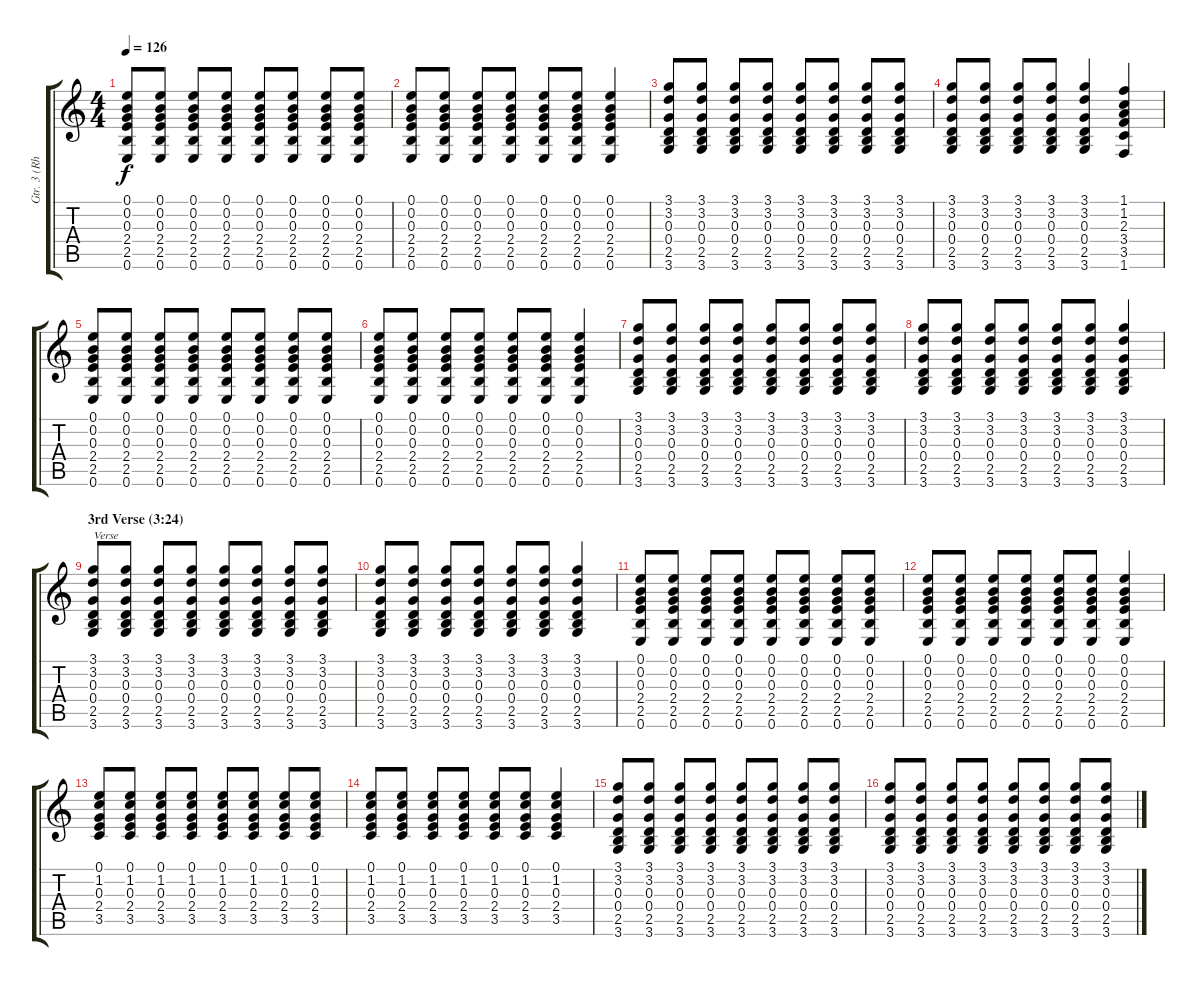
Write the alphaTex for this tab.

\track ("Gtr. 3 (Rhythm)" "Gtr. 3 (Rh") {instrument acousticguitarsteel}
\staff {score tabs}
\tuning (E4 B3 G3 D3 A2 E2) {hide}
\ts (4 4)
\tempo 126
\clef g2
\ks c
(0.1 0.2 0.3 2.4 2.5 0.6).8{dy f} (0.1 0.2 0.3 2.4 2.5 0.6).8 (0.1 0.2 0.3 2.4 2.5 0.6).8 (0.1 0.2 0.3 2.4 2.5 0.6).8 (0.1 0.2 0.3 2.4 2.5 0.6).8 (0.1 0.2 0.3 2.4 2.5 0.6).8 (0.1 0.2 0.3 2.4 2.5 0.6).8 (0.1 0.2 0.3 2.4 2.5 0.6).8 |
(0.1 0.2 0.3 2.4 2.5 0.6).8 (0.1 0.2 0.3 2.4 2.5 0.6).8 (0.1 0.2 0.3 2.4 2.5 0.6).8 (0.1 0.2 0.3 2.4 2.5 0.6).8 (0.1 0.2 0.3 2.4 2.5 0.6).8 (0.1 0.2 0.3 2.4 2.5 0.6).8 (0.1 0.2 0.3 2.4 2.5 0.6).4 |
(3.1 3.2 0.3 0.4 2.5 3.6).8 (3.1 3.2 0.3 0.4 2.5 3.6).8 (3.1 3.2 0.3 0.4 2.5 3.6).8 (3.1 3.2 0.3 0.4 2.5 3.6).8 (3.1 3.2 0.3 0.4 2.5 3.6).8 (3.1 3.2 0.3 0.4 2.5 3.6).8 (3.1 3.2 0.3 0.4 2.5 3.6).8 (3.1 3.2 0.3 0.4 2.5 3.6).8 |
(3.1 3.2 0.3 0.4 2.5 3.6).8 (3.1 3.2 0.3 0.4 2.5 3.6).8 (3.1 3.2 0.3 0.4 2.5 3.6).8 (3.1 3.2 0.3 0.4 2.5 3.6).8 (3.1 3.2 0.3 0.4 2.5 3.6).4 (1.1 1.2 2.3 3.4 3.5 1.6).4 |
(0.1 0.2 0.3 2.4 2.5 0.6).8 (0.1 0.2 0.3 2.4 2.5 0.6).8 (0.1 0.2 0.3 2.4 2.5 0.6).8 (0.1 0.2 0.3 2.4 2.5 0.6).8 (0.1 0.2 0.3 2.4 2.5 0.6).8 (0.1 0.2 0.3 2.4 2.5 0.6).8 (0.1 0.2 0.3 2.4 2.5 0.6).8 (0.1 0.2 0.3 2.4 2.5 0.6).8 |
(0.1 0.2 0.3 2.4 2.5 0.6).8 (0.1 0.2 0.3 2.4 2.5 0.6).8 (0.1 0.2 0.3 2.4 2.5 0.6).8 (0.1 0.2 0.3 2.4 2.5 0.6).8 (0.1 0.2 0.3 2.4 2.5 0.6).8 (0.1 0.2 0.3 2.4 2.5 0.6).8 (0.1 0.2 0.3 2.4 2.5 0.6).4 |
(3.1 3.2 0.3 0.4 2.5 3.6).8 (3.1 3.2 0.3 0.4 2.5 3.6).8 (3.1 3.2 0.3 0.4 2.5 3.6).8 (3.1 3.2 0.3 0.4 2.5 3.6).8 (3.1 3.2 0.3 0.4 2.5 3.6).8 (3.1 3.2 0.3 0.4 2.5 3.6).8 (3.1 3.2 0.3 0.4 2.5 3.6).8 (3.1 3.2 0.3 0.4 2.5 3.6).8 |
(3.1 3.2 0.3 0.4 2.5 3.6).8 (3.1 3.2 0.3 0.4 2.5 3.6).8 (3.1 3.2 0.3 0.4 2.5 3.6).8 (3.1 3.2 0.3 0.4 2.5 3.6).8 (3.1 3.2 0.3 0.4 2.5 3.6).8 (3.1 3.2 0.3 0.4 2.5 3.6).8 (3.1 3.2 0.3 0.4 2.5 3.6).4 |
\section ("" "3rd Verse (3:24)")
(3.1 3.2 0.3 0.4 2.5 3.6).8{txt "Verse"} (3.1 3.2 0.3 0.4 2.5 3.6).8 (3.1 3.2 0.3 0.4 2.5 3.6).8 (3.1 3.2 0.3 0.4 2.5 3.6).8 (3.1 3.2 0.3 0.4 2.5 3.6).8 (3.1 3.2 0.3 0.4 2.5 3.6).8 (3.1 3.2 0.3 0.4 2.5 3.6).8 (3.1 3.2 0.3 0.4 2.5 3.6).8 |
(3.1 3.2 0.3 0.4 2.5 3.6).8 (3.1 3.2 0.3 0.4 2.5 3.6).8 (3.1 3.2 0.3 0.4 2.5 3.6).8 (3.1 3.2 0.3 0.4 2.5 3.6).8 (3.1 3.2 0.3 0.4 2.5 3.6).8 (3.1 3.2 0.3 0.4 2.5 3.6).8 (3.1 3.2 0.3 0.4 2.5 3.6).4 |
(0.1 0.2 0.3 2.4 2.5 0.6).8 (0.1 0.2 0.3 2.4 2.5 0.6).8 (0.1 0.2 0.3 2.4 2.5 0.6).8 (0.1 0.2 0.3 2.4 2.5 0.6).8 (0.1 0.2 0.3 2.4 2.5 0.6).8 (0.1 0.2 0.3 2.4 2.5 0.6).8 (0.1 0.2 0.3 2.4 2.5 0.6).8 (0.1 0.2 0.3 2.4 2.5 0.6).8 |
(0.1 0.2 0.3 2.4 2.5 0.6).8 (0.1 0.2 0.3 2.4 2.5 0.6).8 (0.1 0.2 0.3 2.4 2.5 0.6).8 (0.1 0.2 0.3 2.4 2.5 0.6).8 (0.1 0.2 0.3 2.4 2.5 0.6).8 (0.1 0.2 0.3 2.4 2.5 0.6).8 (0.1 0.2 0.3 2.4 2.5 0.6).4 |
(0.1 1.2 0.3 2.4 3.5).8 (0.1 1.2 0.3 2.4 3.5).8 (0.1 1.2 0.3 2.4 3.5).8 (0.1 1.2 0.3 2.4 3.5).8 (0.1 1.2 0.3 2.4 3.5).8 (0.1 1.2 0.3 2.4 3.5).8 (0.1 1.2 0.3 2.4 3.5).8 (0.1 1.2 0.3 2.4 3.5).8 |
(0.1 1.2 0.3 2.4 3.5).8 (0.1 1.2 0.3 2.4 3.5).8 (0.1 1.2 0.3 2.4 3.5).8 (0.1 1.2 0.3 2.4 3.5).8 (0.1 1.2 0.3 2.4 3.5).8 (0.1 1.2 0.3 2.4 3.5).8 (0.1 1.2 0.3 2.4 3.5).4 |
(3.1 3.2 0.3 0.4 2.5 3.6).8 (3.1 3.2 0.3 0.4 2.5 3.6).8 (3.1 3.2 0.3 0.4 2.5 3.6).8 (3.1 3.2 0.3 0.4 2.5 3.6).8 (3.1 3.2 0.3 0.4 2.5 3.6).8 (3.1 3.2 0.3 0.4 2.5 3.6).8 (3.1 3.2 0.3 0.4 2.5 3.6).8 (3.1 3.2 0.3 0.4 2.5 3.6).8 |
(3.1 3.2 0.3 0.4 2.5 3.6).8 (3.1 3.2 0.3 0.4 2.5 3.6).8 (3.1 3.2 0.3 0.4 2.5 3.6).8 (3.1 3.2 0.3 0.4 2.5 3.6).8 (3.1 3.2 0.3 0.4 2.5 3.6).8 (3.1 3.2 0.3 0.4 2.5 3.6).8 (3.1 3.2 0.3 0.4 2.5 3.6).8 (3.1 3.2 0.3 0.4 2.5 3.6).8
